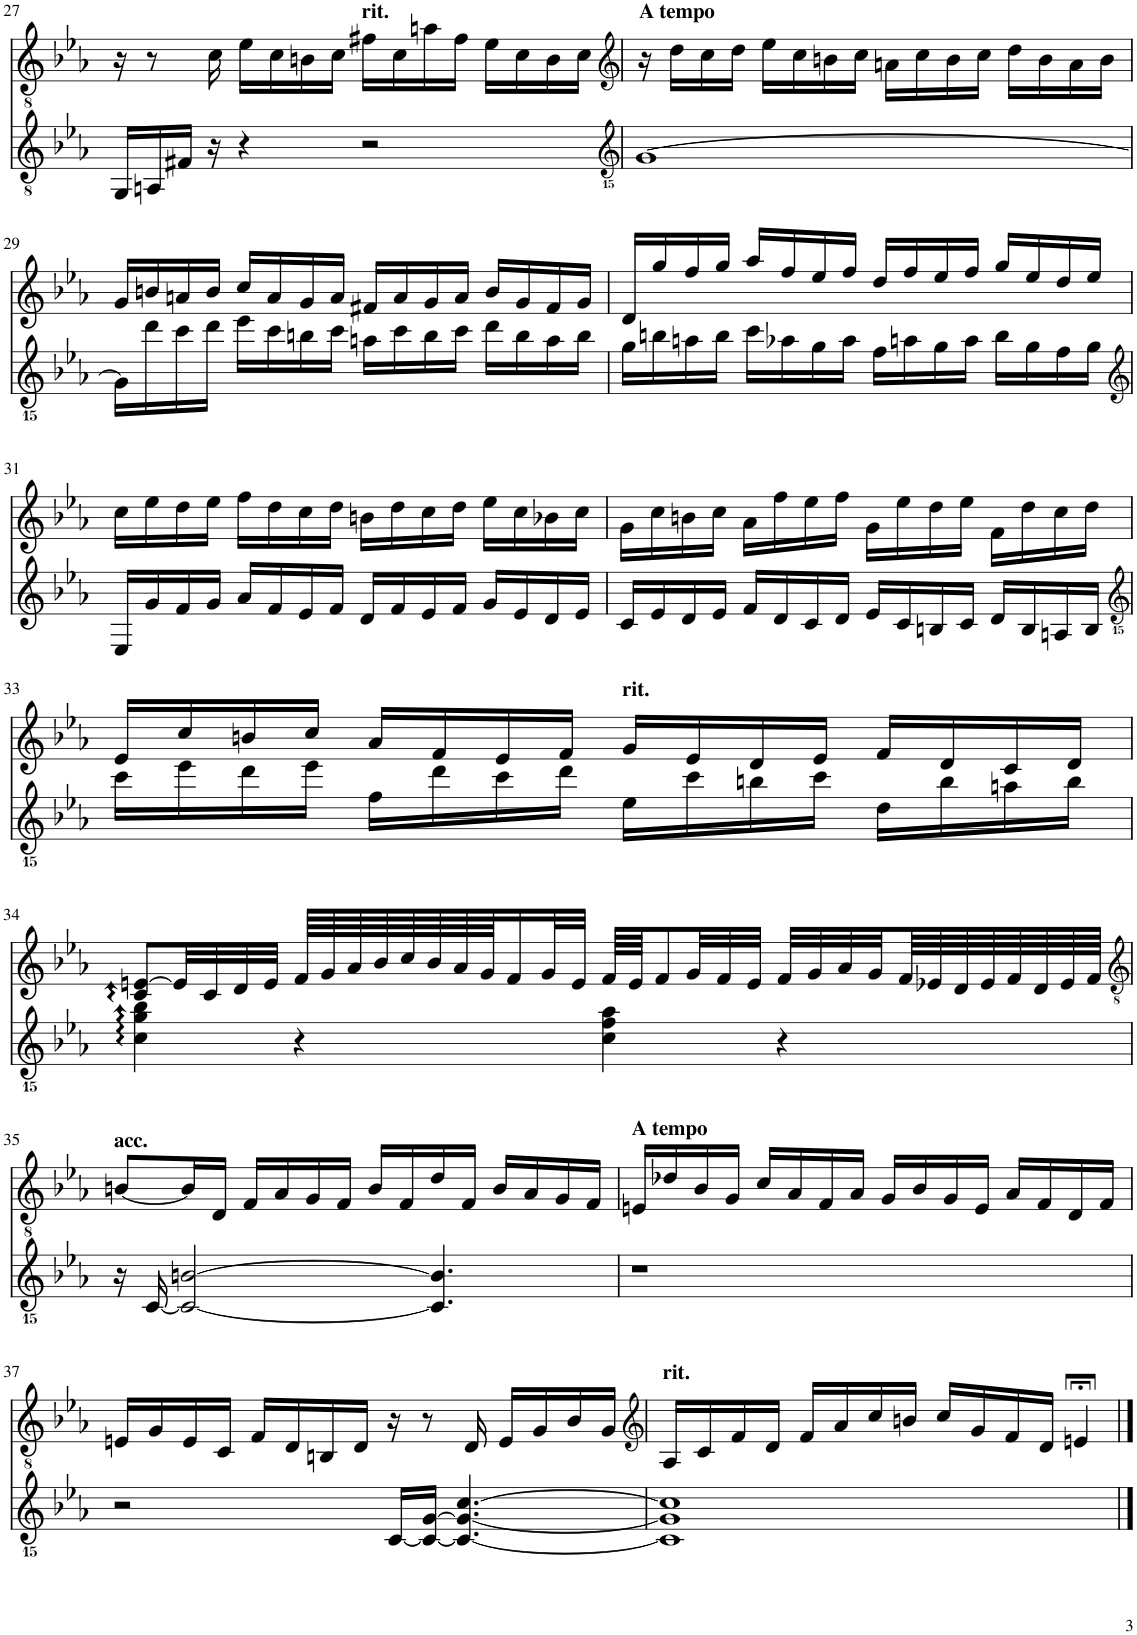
**kern	**kern
*part2	*part1
*staff2	*staff1
*I"Piano	*I"Piano
*I'Pno	*I'Pno
!!LO:PB:g=z
*clefGv2	*clefGv2
*k[b-e-a-]	*k[b-e-a-]
*M4/4	*M4/4
=27	=27
16GG/LL	16r
16AAn/	8r
16F#X/JJ	.
16r	16c\
4r	16e-\LL
.	16c\
.	16Bn\
.	16c\JJ
!	!LO:TX:a:B:t=rit.
2r	16f#X\LL
.	16c\
.	16an\
.	16f#\JJ
.	16e-\LL
.	16c\
.	16B\
.	16c\JJ
=28	=28
*clefGvv2	*clefG2
!	!LO:TX:a:B:t=A tempo
[1GG	16r
.	16dd\LL
.	16cc\
.	16dd\JJ
.	16ee-\LL
.	16cc\
.	16bn\
.	16cc\JJ
.	16an\LL
.	16cc\
.	16b\
.	16cc\JJ
.	16dd\LL
.	16b\
.	16a\
.	16b\JJ
!!LO:LB:g=z
=29	=29
16GG\LL]	16g/LL
16d\	16bn/
16c\	16an/
16d\JJ	16b/JJ
16e-\LL	16cc/LL
16c\	16a/
16Bn\	16g/
16c\JJ	16a/JJ
16An\LL	16f#X/LL
16c\	16a/
16B\	16g/
16c\JJ	16a/JJ
16d\LL	16b/LL
16B\	16g/
16A\	16f#/
16B\JJ	16g/JJ
=30	=30
16G\LL	16d/LL
16Bn\	16gg/
16An\	16ff/
16B\JJ	16gg/JJ
16c\LL	16aa-/LL
16A-X\	16ff/
16G\	16ee-/
16A-\JJ	16ff/JJ
16F\LL	16dd/LL
16An\	16ff/
16G\	16ee-/
16A\JJ	16ff/JJ
16B\LL	16gg/LL
16G\	16ee-/
16F\	16dd/
16G\JJ	16ee-/JJ
!!LO:LB:g=z
=31	=31
*clefG2	*
16E-/LL	16cc\LL
16g/	16ee-\
16f/	16dd\
16g/JJ	16ee-\JJ
16a-/LL	16ff\LL
16f/	16dd\
16e-/	16cc\
16f/JJ	16dd\JJ
16d/LL	16bn\LL
16f/	16dd\
16e-/	16cc\
16f/JJ	16dd\JJ
16g/LL	16ee-\LL
16e-/	16cc\
16d/	16b-X\
16e-/JJ	16cc\JJ
=32	=32
16c/LL	16g\LL
16e-/	16cc\
16d/	16bn\
16e-/JJ	16cc\JJ
16f/LL	16a-\LL
16d/	16ff\
16c/	16ee-\
16d/JJ	16ff\JJ
16e-/LL	16g\LL
16c/	16ee-\
16Bn/	16dd\
16c/JJ	16ee-\JJ
16d/LL	16f\LL
16B/	16dd\
16An/	16cc\
16B/JJ	16dd\JJ
!!LO:LB:g=z
=33	=33
*clefGvv2	*
16c\LL	16e-/LL
16e-\	16cc/
16d\	16bn/
16e-\JJ	16cc/JJ
16F\LL	16a-/LL
16d\	16f/
16c\	16e-/
16d\JJ	16f/JJ
!	!LO:TX:a:B:t=rit.
16E-\LL	16g/LL
16c\	16e-/
16Bn\	16d/
16c\JJ	16e-/JJ
16D\LL	16f/LL
16B\	16d/
16An\	16c/
16B\JJ	16d/JJ
!!LO:LB:g=z
=34	=34
4C\:: 4G\:: 4B-\::	8c/:: [8en/::L
.	32e/LL]
.	32c/
.	32d/
.	32e/JJJ
4r	64f/LLLL
.	64g/
.	64a-/
.	64b-/
.	64cc/
.	64b-/
.	64a-/
.	64g/JJ
.	16f/
.	32g/L
.	32e/JJJ
4C\ 4F\ 4A-\	64f/LLLL
.	64e/JJJ
.	8f/
.	32g/LL
.	32f/
.	32e/JJJ
4r	32f/LLL
.	32g/
.	32a-/
.	32g/
.	64f/L
.	64e-X/
.	64d/
.	64e-/
.	64f/
.	64d/
.	64e-/
.	64f/JJJJ
!!LO:LB:g=z
=35	=35
*	*clefGv2
!	!LO:TX:a:B:t=acc.
16r	[8Bn/L
[16CC/	.
2CC/_ [2BBn/	16B/L]
.	16D/JJ
.	16F/LL
.	16A-/
.	16G/
.	16F/JJ
.	16B/LL
.	16F/
4.CC/] 4.BB/]	16d/
.	16F/JJ
.	16B/LL
.	16A-/
.	16G/
.	16F/JJ
=36	=36
!	!LO:TX:a:B:t=A tempo
1r	16En/LL
.	16d-X/
.	16B-/
.	16G/JJ
.	16c/LL
.	16A-/
.	16F/
.	16A-/JJ
.	16G/LL
.	16B-/
.	16G/
.	16E/JJ
.	16A-/LL
.	16F/
.	16D/
.	16F/JJ
!!LO:LB:g=z
=37	=37
2r	16En/LL
.	16G/
.	16E/
.	16C/JJ
.	16F/LL
.	16D/
.	16BBn/
.	16D/JJ
[16CC/LL	16r
16CC/_ [16GG/JJ	8r
4.CC/_ 4.GG/_ [4.C/	.
.	16D/
.	16E/LL
.	16G/
.	16B-/
.	16G/JJ
=38	=38
*	*clefG2
!	!LO:TX:a:B:t=rit.
1CC] 1GG] 1C]	16A-/LL
.	16c/
.	16f/
.	16d/JJ
.	16f/LL
.	16a-/
.	16cc/
.	16bn/JJ
.	16cc/LL
.	16g/
.	16f/
.	16d/JJ
.	4en;</
==	==
*-	*-
